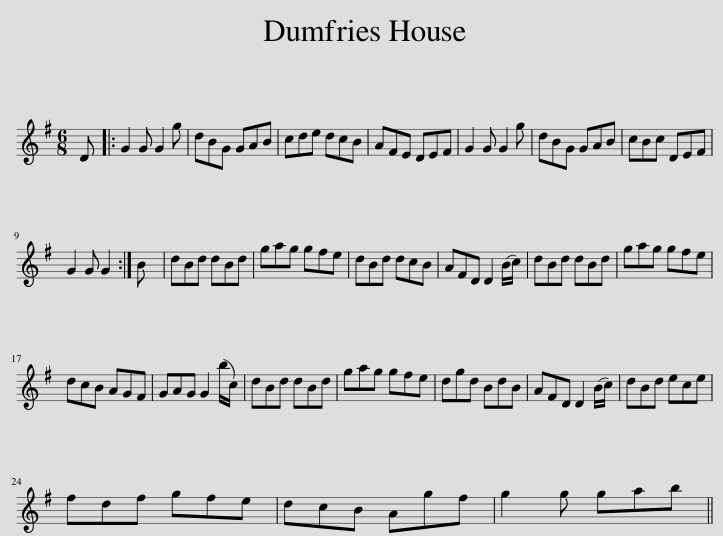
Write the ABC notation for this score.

X:1
L:1/8
M:6/8
I:linebreak $
K:G
V:1 treble
V:1
 D |: G2 G G2 g | dBG GAB | cde dcB | AFE DEF | %5
 G2 G G2 g | dBG GAB | cBc DEF |$ G2 G G2 :| B | %10
 dBd dBd | gag gfe | dBd dcB | AFD D2 (B/c/) | dBd dBd | %15
 gag gfe |$ dcB AGF | GAG G2 (b/c/) | dBd dBd | gag gfe | %20
 dgd BdB | AFD D2 (B/c/) | dBd ece |$ fdf gfe | dcB Agf | %25
 g2 g gab || %26
